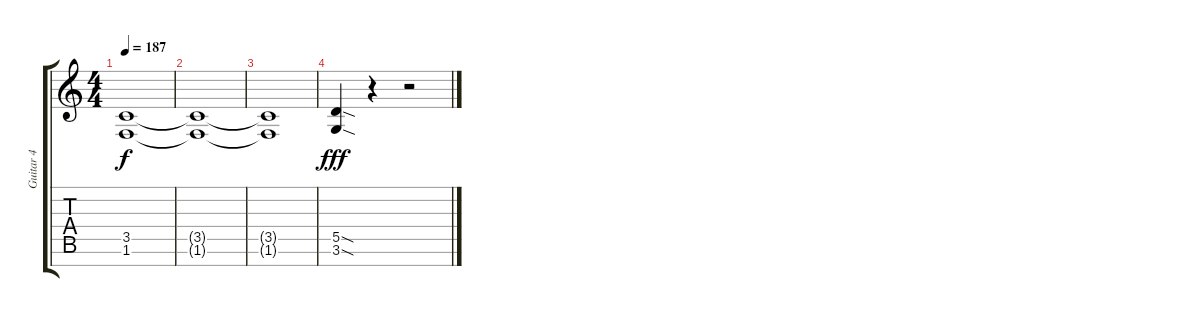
\track ("Guitar 4" "Guitar 4") {instrument distortionguitar}
\staff {score tabs}
\tuning (E4 B3 G3 D3 A2 E2 B1) {hide}
\ts (4 4)
\tempo 187
\clef g2
\ks c
(3.5{t} 1.6{t}).1{dy f} |
(3.5{t} 1.6{t}).1 |
(3.5{t} 1.6{t}).1 |
(5.5{sod} 3.6{sod}).4{dy fff} r.4 r.2
